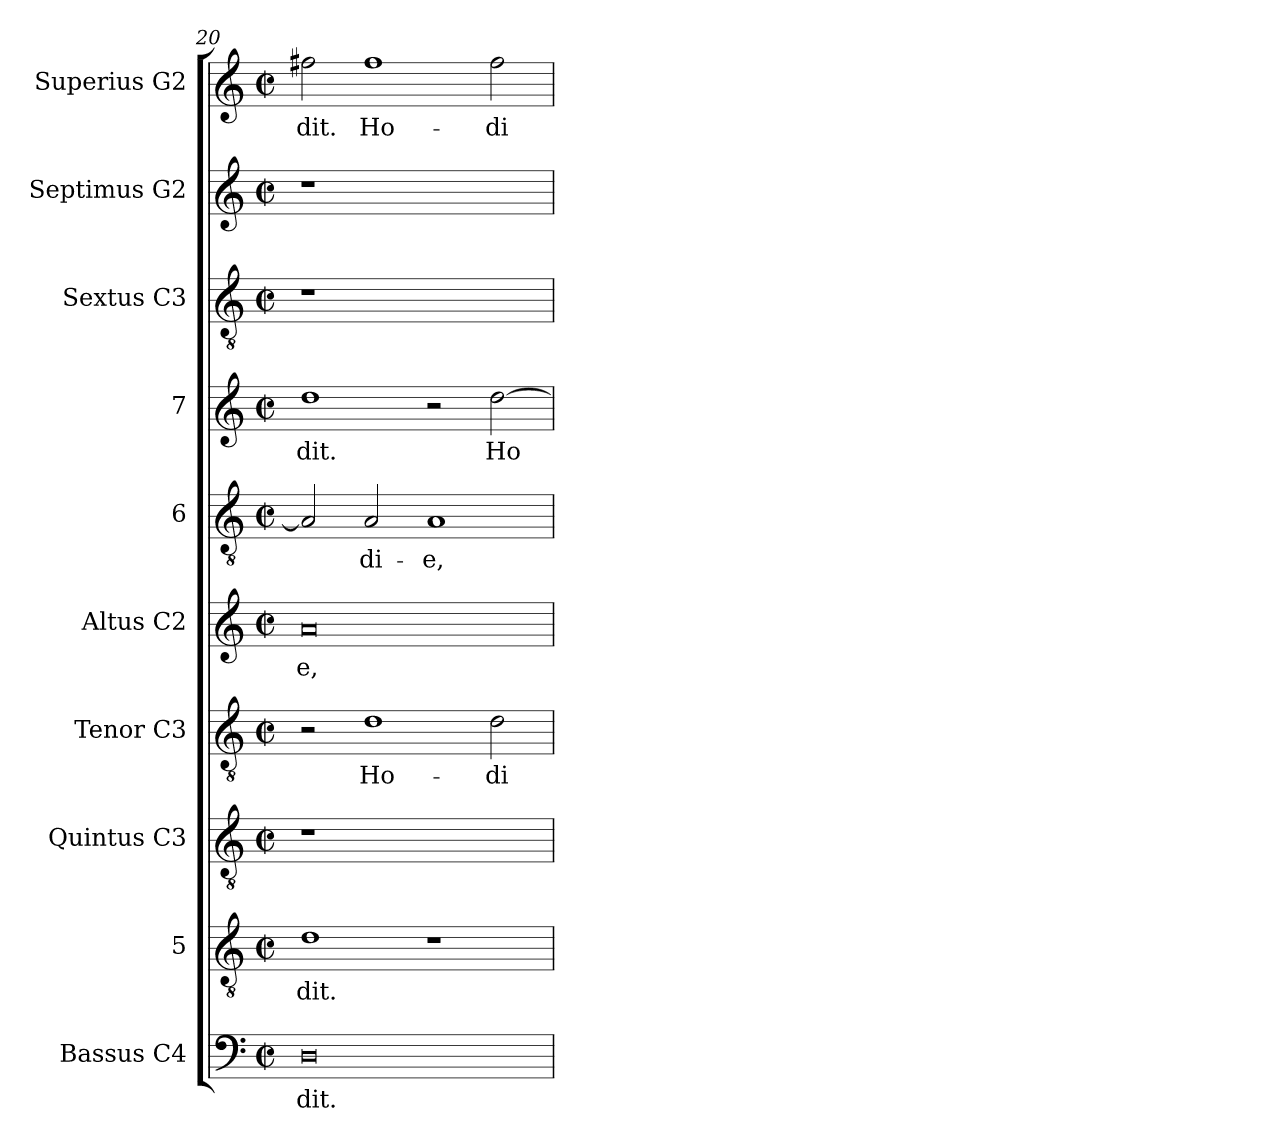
**kern	**text	**kern	**text	**kern	**kern	**text	**kern	**text	**kern	**text	**kern	**text	**kern	**kern	**kern	**text
*part10	*part10	*part9	*part9	*part8	*part7	*part7	*part6	*part6	*part5	*part5	*part4	*part4	*part3	*part2	*part1	*part1
*staff10	*staff10	*staff9	*staff9	*staff8	*staff7	*staff7	*staff6	*staff6	*staff5	*staff5	*staff4	*staff4	*staff3	*staff2	*staff1	*staff1
*I"Bassus  C4	*	*I"5	*	*I"Quintus  C3	*I"Tenor  C3	*	*I"Altus  C2	*	*I"6	*	*I"7	*	*I"Sextus  C3	*I"Septimus  G2	*I"Superius  G2	*
*I'B	*	*	*	*	*I'T	*	*I'A	*	*	*	*	*	*	*	*I'S	*
*clefF4	*	*clefGv2	*	*clefGv2	*clefGv2	*	*clefG2	*	*clefGv2	*	*clefG2	*	*clefGv2	*clefG2	*clefG2	*
*k[]	*	*k[]	*	*k[]	*k[]	*	*k[]	*	*k[]	*	*k[]	*	*k[]	*k[]	*k[]	*
*C:	*	*C:	*	*C:	*C:	*	*C:	*	*C:	*	*C:	*	*C:	*C:	*C:	*
*M2/2	*	*M2/2	*	*M2/2	*M2/2	*	*M2/2	*	*M2/2	*	*M2/2	*	*M2/2	*M2/2	*M2/2	*
*met(c|)	*	*met(c|)	*	*met(c|)	*met(c|)	*	*met(c|)	*	*met(c|)	*	*met(c|)	*	*met(c|)	*met(c|)	*met(c|)	*
=20	=20	=20	=20	=20	=20	=20	=20	=20	=20	=20	=20	=20	=20	=20	=20	=20
!	!LO:LY:b:cj	!	!LO:LY:b:cj	!	!	!	!	!LO:LY:b:cj	!	!LO:LY:b:rj	!	!LO:LY:b:cj	!	!	!	!LO:LY:b:cj
0D	-dit.	1d	-dit.	1r	2r	.	0a	-e,	2A/]	--	1dd	-dit.	1r	1r	2ff#X\	-dit.
!	!	!	!	!	!	!LO:LY:b:cj	!	!	!	!LO:LY:b:rj	!	!	!	!	!	!LO:LY:b:cj
.	.	.	.	.	1d	Ho-	.	.	2A/	-di-	.	.	.	.	1ff#	Ho-
!	!	!	!	!	!	!	!	!	!	!LO:LY:b:rj	!	!	!	!	!	!
.	.	1r	.	1ryy	.	.	.	.	1A	-e,	2r	.	1ryy	1ryy	.	.
!	!	!	!	!	!	!LO:LY:b:cj	!	!	!	!	!	!LO:LY:b:cj	!	!	!	!LO:LY:b:cj
.	.	.	.	.	2d\	-di-	.	.	.	.	[>2dd\	Ho-	.	.	2ff#\	-di-
=	=	=	=	=	=	=	=	=	=	=	=	=	=	=	=	=
*-	*-	*-	*-	*-	*-	*-	*-	*-	*-	*-	*-	*-	*-	*-	*-	*-
